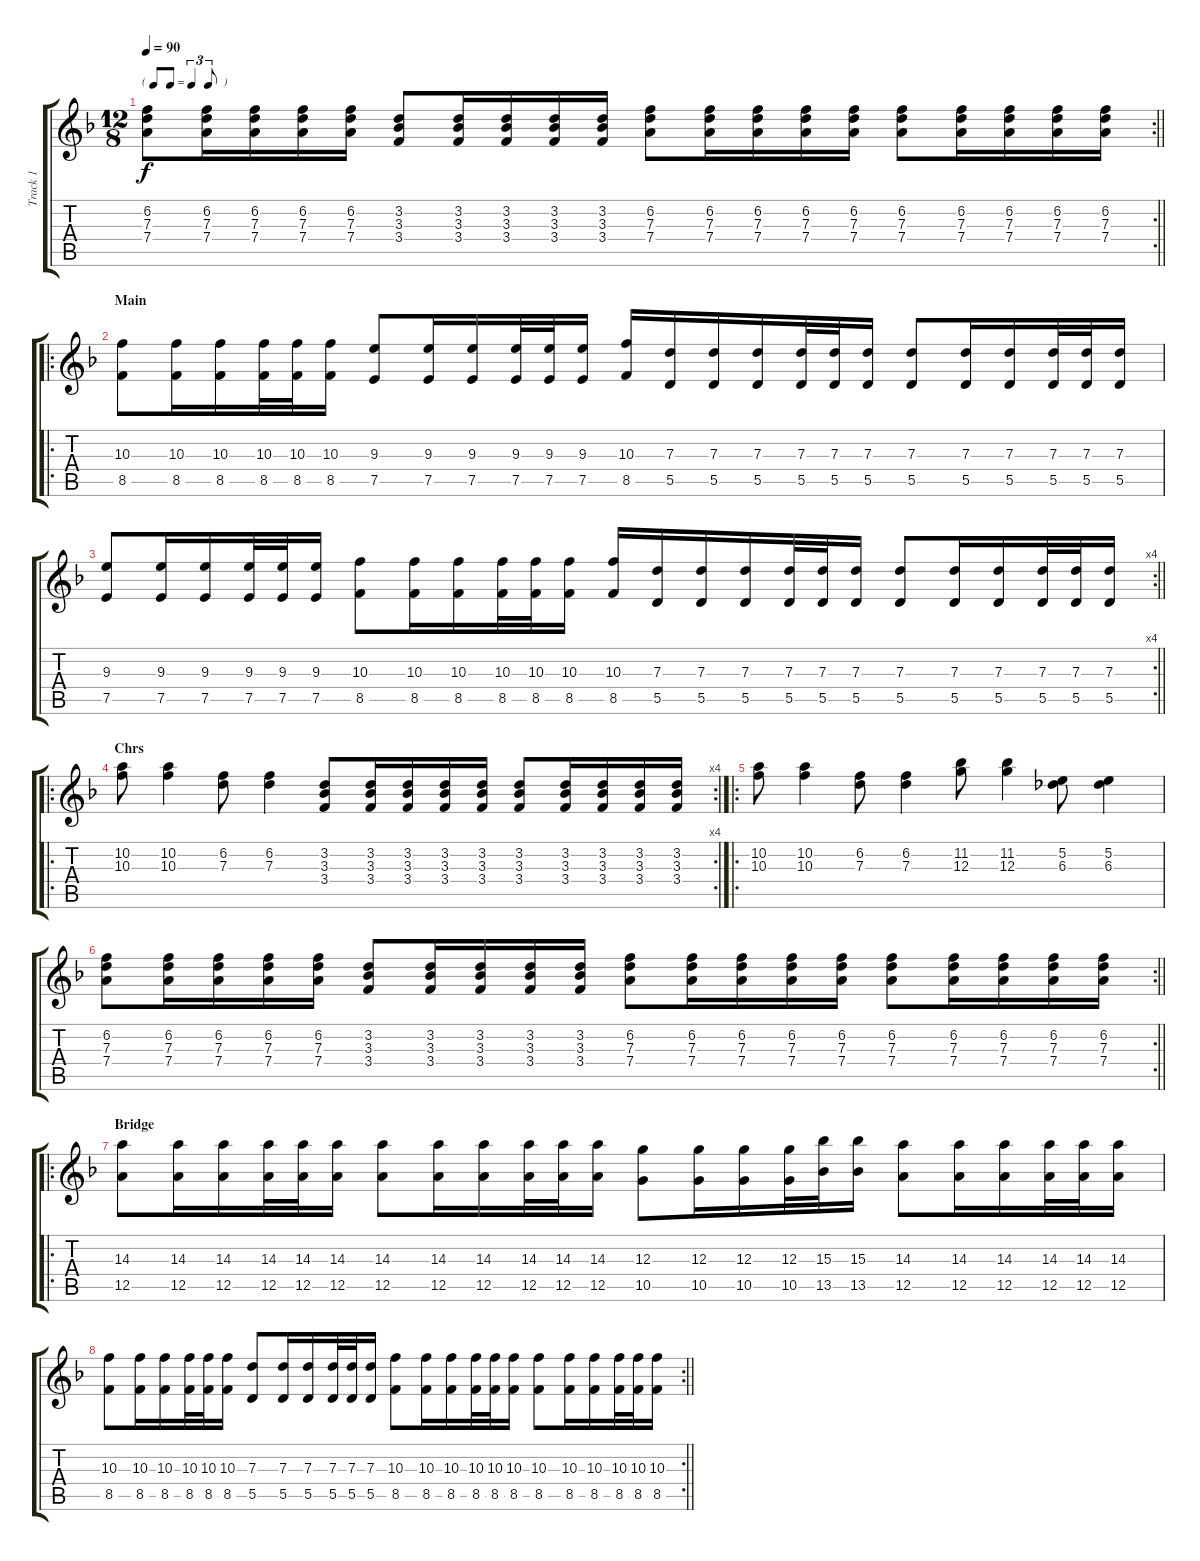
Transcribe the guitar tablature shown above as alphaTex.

\track ("Track 1" "Track 1") {instrument overdrivenguitar}
\staff {score tabs}
\tuning (E4 B3 G3 D3 A2 D2) {hide}
\rc 2
\ts (12 8)
\tf triplet8th
\tempo 90
\clef g2
\barLineRight lightlight
\ks dminor
(6.2 7.3 7.4).8{dy f} (6.2 7.3 7.4).16 (6.2 7.3 7.4).16 (6.2 7.3 7.4).16 (6.2 7.3 7.4).16 (3.2 3.3 3.4).8 (3.2 3.3 3.4).16 (3.2 3.3 3.4).16 (3.2 3.3 3.4).16 (3.2 3.3 3.4).16 (6.2 7.3 7.4).8 (6.2 7.3 7.4).16 (6.2 7.3 7.4).16 (6.2 7.3 7.4).16 (6.2 7.3 7.4).16 (6.2 7.3 7.4).8 (6.2 7.3 7.4).16 (6.2 7.3 7.4).16 (6.2 7.3 7.4).16 (6.2 7.3 7.4).16 |
\ro
\section ("" "Main")
(10.3 8.5).8 (10.3 8.5).16 (10.3 8.5).16 (10.3 8.5).32 (10.3 8.5).32 (10.3 8.5).16 (9.3 7.5).8 (9.3 7.5).16 (9.3 7.5).16 (9.3 7.5).32 (9.3 7.5).32 (9.3 7.5).16 (10.3 8.5).16 (7.3 5.5).16 (7.3 5.5).16 (7.3 5.5).16 (7.3 5.5).32 (7.3 5.5).32 (7.3 5.5).16 (7.3 5.5).8 (7.3 5.5).16 (7.3 5.5).16 (7.3 5.5).32 (7.3 5.5).32 (7.3 5.5).16 |
\rc 4
\barLineRight lightlight
(9.3 7.5).8 (9.3 7.5).16 (9.3 7.5).16 (9.3 7.5).32 (9.3 7.5).32 (9.3 7.5).16 (10.3 8.5).8 (10.3 8.5).16 (10.3 8.5).16 (10.3 8.5).32 (10.3 8.5).32 (10.3 8.5).16 (10.3 8.5).16 (7.3 5.5).16 (7.3 5.5).16 (7.3 5.5).16 (7.3 5.5).32 (7.3 5.5).32 (7.3 5.5).16 (7.3 5.5).8 (7.3 5.5).16 (7.3 5.5).16 (7.3 5.5).32 (7.3 5.5).32 (7.3 5.5).16 |
\ro
\rc 4
\section ("" "Chrs")
(10.2 10.3).8 (10.2 10.3).4 (6.2 7.3).8 (6.2 7.3).4 (3.2 3.3 3.4).8 (3.2 3.3 3.4).16 (3.2 3.3 3.4).16 (3.2 3.3 3.4).16 (3.2 3.3 3.4).16 (3.2 3.3 3.4).8 (3.2 3.3 3.4).16 (3.2 3.3 3.4).16 (3.2 3.3 3.4).16 (3.2 3.3 3.4).16 |
\ro
(10.2 10.3).8 (10.2 10.3).4 (6.2 7.3).8 (6.2 7.3).4 (11.2 12.3).8 (11.2 12.3).4 (5.2 6.3).8 (5.2 6.3).4 |
\rc 2
\barLineRight lightlight
(6.2 7.3 7.4).8 (6.2 7.3 7.4).16 (6.2 7.3 7.4).16 (6.2 7.3 7.4).16 (6.2 7.3 7.4).16 (3.2 3.3 3.4).8 (3.2 3.3 3.4).16 (3.2 3.3 3.4).16 (3.2 3.3 3.4).16 (3.2 3.3 3.4).16 (6.2 7.3 7.4).8 (6.2 7.3 7.4).16 (6.2 7.3 7.4).16 (6.2 7.3 7.4).16 (6.2 7.3 7.4).16 (6.2 7.3 7.4).8 (6.2 7.3 7.4).16 (6.2 7.3 7.4).16 (6.2 7.3 7.4).16 (6.2 7.3 7.4).16 |
\ro
\section ("" "Bridge")
(14.3 12.5).8 (14.3 12.5).16 (14.3 12.5).16 (14.3 12.5).32 (14.3 12.5).32 (14.3 12.5).16 (14.3 12.5).8 (14.3 12.5).16 (14.3 12.5).16 (14.3 12.5).32 (14.3 12.5).32 (14.3 12.5).16 (12.3 10.5).8 (12.3 10.5).16 (12.3 10.5).16 (12.3 10.5).32 (15.3 13.5).32 (15.3 13.5).16 (14.3 12.5).8 (14.3 12.5).16 (14.3 12.5).16 (14.3 12.5).32 (14.3 12.5).32 (14.3 12.5).16 |
\rc 2
\barLineRight lightlight
(10.3 8.5).8 (10.3 8.5).16 (10.3 8.5).16 (10.3 8.5).32 (10.3 8.5).32 (10.3 8.5).16 (7.3 5.5).8 (7.3 5.5).16 (7.3 5.5).16 (7.3 5.5).32 (7.3 5.5).32 (7.3 5.5).16 (10.3 8.5).8 (10.3 8.5).16 (10.3 8.5).16 (10.3 8.5).32 (10.3 8.5).32 (10.3 8.5).16 (10.3 8.5).8 (10.3 8.5).16 (10.3 8.5).16 (10.3 8.5).32 (10.3 8.5).32 (10.3 8.5).16
